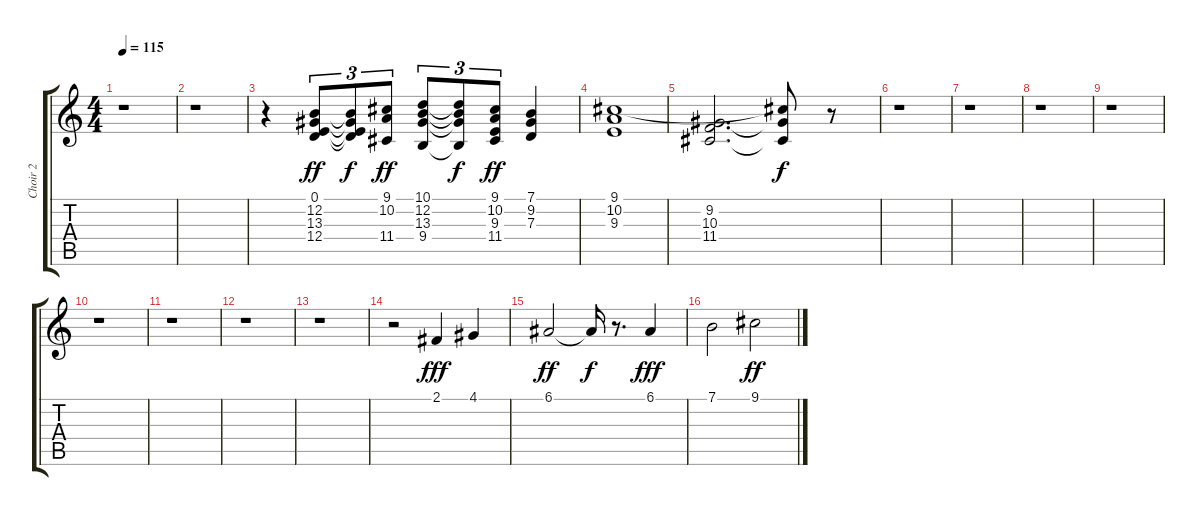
\track ("Choir 2" "Choir 2") {instrument choiraahs}
\staff {score tabs}
\tuning (E4 B3 G3 D3 A2 E2) {hide}
\ts (4 4)
\tempo 115
\clef g2
\ks c
r.1{dy f} |
r.1 |
r.4 (0.1 12.2 13.3 12.4).8{tu (3 2) dy ff} (0.1{t} 12.2{t} 13.3{t} 12.4{t}).8{tu (3 2) dy f} (9.1 10.2 11.4).8{tu (3 2) dy ff} (10.1 12.2 13.3 9.4).8{tu (3 2)} (10.1{t} 12.2{t} 13.3{t} 9.4{t}).8{tu (3 2) dy f} (9.1 10.2 9.3 11.4).8{tu (3 2) dy ff} (7.1 9.2 7.3).4 |
(9.1 10.2 9.3).1 |
(9.2 10.3 11.4).2{d} (9.1{t} 9.2{t} 11.4{t}).8{dy f} r.8 |
r.1 |
r.1 |
r.1 |
r.1 |
r.1 |
r.1 |
r.1 |
r.1 |
r.2 2.1.4{dy fff volume 10} 4.1.4 |
6.1.2{dy ff} 6.1{t}.16{dy f} r.8{d} 6.1.4{dy fff} |
7.1.2 9.1.2{dy ff}
